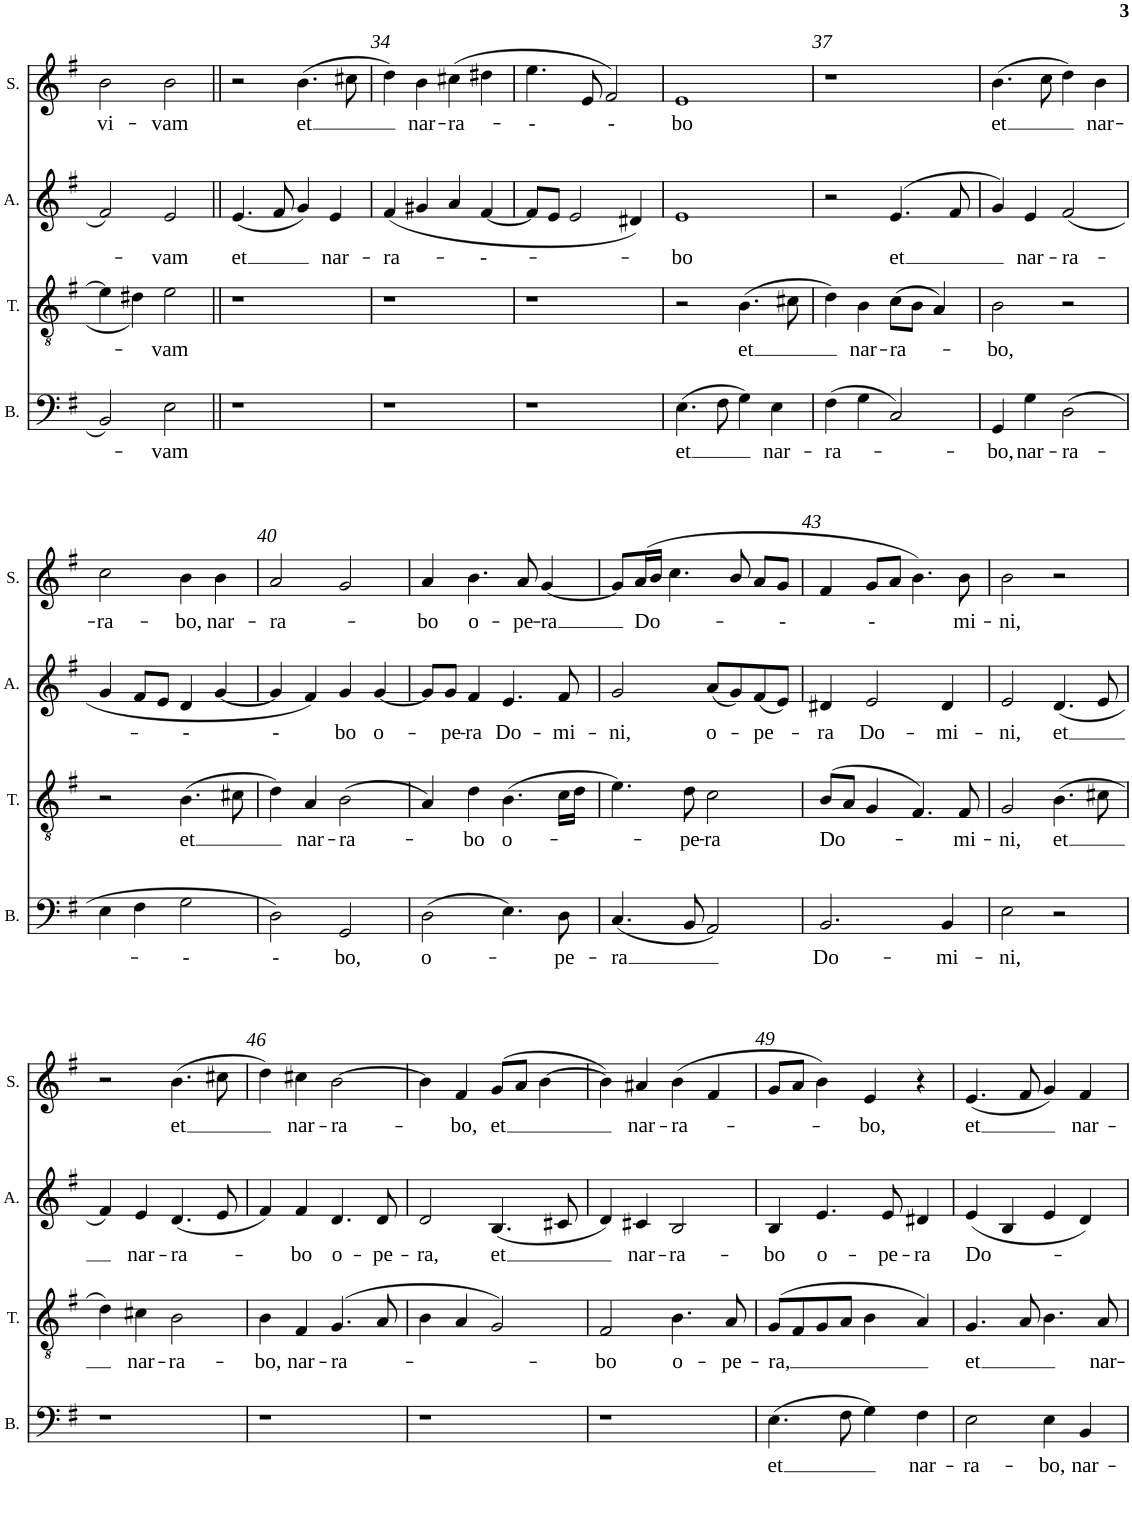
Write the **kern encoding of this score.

**kern	**text	**kern	**text	**kern	**text	**kern	**text
*part4	*part4	*part3	*part3	*part2	*part2	*part1	*part1
*staff4	*staff4	*staff3	*staff3	*staff2	*staff2	*staff1	*staff1
*I"Bass	*	*I"Tenor	*	*I"Alto	*	*I"Soprano	*
*I'B.	*	*I'T.	*	*I'A.	*	*I'S.	*
!!LO:PB:g=z
*clefF4	*	*clefGv2	*	*clefG2	*	*clefG2	*
*k[f#]	*	*k[f#]	*	*k[f#]	*	*k[f#]	*
*G:	*	*G:	*	*G:	*	*G:	*
*M4/4	*	*M4/4	*	*M4/4	*	*M4/4	*
*met(c)	*	*met(c)	*	*met(c)	*	*met(c)	*
=32	=32	=32	=32	=32	=32	=32	=32
!	!	!	!	!	!	!	!LO:LY:b
2BB/	.	4e\]	.	2f#/	.	2b\	vi-
.	.	4d#X\	.	.	.	.	.
!	!LO:LY:b	!	!LO:LY:b	!	!LO:LY:b	!	!LO:LY:b
2E\	-vam	2e\	-vam	2e/	-vam	2b\	-vam
=33||	=33||	=33||	=33||	=33||	=33||	=33||	=33||
!	!	!	!	!	!LO:LY:b	!	!
1r	.	1r	.	(4.e/	et	2r	.
.	.	.	.	8f#/	.	.	.
!	!	!	!	!	!	!	!LO:LY:b
.	.	.	.	4g/)	.	(4.b\	et
!	!	!	!	!	!LO:LY:b	!	!
.	.	.	.	4e/	nar-	.	.
.	.	.	.	.	.	8cc#X\	.
=34	=34	=34	=34	=34	=34	=34	=34
!	!	!	!	!	!LO:LY:b	!	!
1r	.	1r	.	(4f#/	-ra-	4dd\)	.
!	!	!	!	!	!	!	!LO:LY:b
.	.	.	.	4g#X/	.	4b\	nar-
!	!	!	!	!	!	!	!LO:LY:b
.	.	.	.	4a/	.	(4cc#X\	-ra-
!	!	!	!	!	!LO:LY:b	!	!
.	.	.	.	[<4f#/	---	4dd#X\	.
=35	=35	=35	=35	=35	=35	=35	=35
!	!	!	!	!	!	!	!LO:LY:b
1r	.	1r	.	8f#/L]	.	4.ee\	-
.	.	.	.	8e/J	.	.	.
.	.	.	.	2e/	.	.	.
.	.	.	.	.	.	8e/	.
!	!	!	!	!	!	!	!LO:LY:b
.	.	.	.	.	.	2f#/)	-
.	.	.	.	4d#X/)	.	.	.
=36	=36	=36	=36	=36	=36	=36	=36
!	!LO:LY:b	!	!	!	!LO:LY:b	!	!LO:LY:b
(4.E\	et	2r	.	1e	-bo	1e	-bo
8F#\	.	.	.	.	.	.	.
!	!	!	!LO:LY:b	!	!	!	!
4G\)	.	(4.B\	et	.	.	.	.
!	!LO:LY:b	!	!	!	!	!	!
4E\	nar-	.	.	.	.	.	.
.	.	8c#X\	.	.	.	.	.
=37	=37	=37	=37	=37	=37	=37	=37
!	!LO:LY:b	!	!	!	!	!	!
(4F#\	-ra-	4d\)	.	2r	.	1r	.
!	!	!	!LO:LY:b	!	!	!	!
4G\	.	4B\	nar-	.	.	.	.
!	!	!	!LO:LY:b	!	!LO:LY:b	!	!
2C/)	.	(8c\L	-ra-	(>4.e/	et	.	.
.	.	8B\J	.	.	.	.	.
.	.	4A/)	.	.	.	.	.
.	.	.	.	8f#/	.	.	.
=38	=38	=38	=38	=38	=38	=38	=38
!	!LO:LY:b	!	!LO:LY:b	!	!	!	!LO:LY:b
4GG/	-bo,	2B\	-bo,	4g/)	.	(4.b\	et
!	!LO:LY:b	!	!	!	!LO:LY:b	!	!
4G\	nar-	.	.	4e/	nar-	.	.
.	.	.	.	.	.	8cc\	.
!	!LO:LY:b	!	!	!	!LO:LY:b	!	!
(2D\	-ra-	2r	.	(2f#/	-ra-	4dd\)	.
!	!	!	!	!	!	!	!LO:LY:b
.	.	.	.	.	.	4b\	nar-
!!LO:LB:g=z
=39	=39	=39	=39	=39	=39	=39	=39
!	!	!	!	!	!	!	!LO:LY:b
4E\	.	2r	.	4g/	.	2cc\	-ra-
4F#\	.	.	.	8f#/L	.	.	.
.	.	.	.	8e/J	.	.	.
!	!LO:LY:b	!	!LO:LY:b	!	!LO:LY:b	!	!LO:LY:b
2G\	-	(4.B\	et	4d/	-	4b\	-bo,
!	!	!	!	!	!	!	!LO:LY:b
.	.	.	.	[<4g/	.	4b\	nar-
.	.	8c#X\	.	.	.	.	.
=40	=40	=40	=40	=40	=40	=40	=40
!	!LO:LY:b	!	!	!	!LO:LY:b	!	!LO:LY:b
2D\)	-	4d\)	.	4g/]	-	2a/	-ra-
!	!	!	!LO:LY:b	!	!	!	!
.	.	4A/	nar-	4f#/)	.	.	.
!	!LO:LY:b	!	!LO:LY:b	!	!LO:LY:b	!	!
2GG/	-bo,	(2B\	-ra-	4g/	-bo	2g/	.
!	!	!	!	!	!LO:LY:b	!	!
.	.	.	.	[<4g/	o-	.	.
=41	=41	=41	=41	=41	=41	=41	=41
!	!LO:LY:b	!	!	!	!	!	!LO:LY:b
(2D\	o-	4A/)	.	8g/L]	.	4a/	-bo
!	!	!	!	!	!LO:LY:b	!	!
.	.	.	.	8g/J	-pe-	.	.
!	!	!	!LO:LY:b	!	!LO:LY:b	!	!LO:LY:b
.	.	4d\	-bo	4f#/	-ra	4.b\	o-
!	!	!	!LO:LY:b	!	!LO:LY:b	!	!
4.E\)	.	(4.B\	o-	4.e/	Do-	.	.
!	!	!	!	!	!	!	!LO:LY:b
.	.	.	.	.	.	8a/	-pe-
!	!	!	!	!	!	!	!LO:LY:b
.	.	.	.	.	.	[<4g/	-ra
!	!LO:LY:b	!	!	!	!LO:LY:b	!	!
8D\	-pe-	16c\LL	.	8f#/	-mi-	.	.
.	.	16d\JJ	.	.	.	.	.
=42	=42	=42	=42	=42	=42	=42	=42
!	!LO:LY:b	!	!	!	!LO:LY:b	!	!
(4.C/	-ra	4.e\)	.	2g/	-ni,	8g/L]	.
!	!	!	!	!	!	!	!LO:LY:b
.	.	.	.	.	.	(16a/L	Do-
.	.	.	.	.	.	16b/JJ	.
.	.	.	.	.	.	4.cc\	.
!	!	!	!LO:LY:b	!	!	!	!
8BB/	.	8d\	-pe-	.	.	.	.
!	!	!	!LO:LY:b	!	!LO:LY:b	!	!
2AA/)	.	2c\	-ra	(8a/L	o-	.	.
.	.	.	.	8g/)	.	8b/	.
!	!	!	!	!	!LO:LY:b	!	!
.	.	.	.	(8f#/	-pe-	8a/L	.
!	!	!	!	!	!	!	!LO:LY:b
.	.	.	.	8e/J)	.	8g/J	-
=43	=43	=43	=43	=43	=43	=43	=43
!	!LO:LY:b	!	!LO:LY:b	!	!LO:LY:b	!	!
2.BB/	Do-	(>8B/L	Do-	4d#X/	-ra	4f#/	.
.	.	8A/J	.	.	.	.	.
!	!	!	!	!	!LO:LY:b	!	!LO:LY:b
.	.	4G/	.	2e/	Do-	8g/L	-
.	.	.	.	.	.	8a/J	.
.	.	4.F#/)	.	.	.	4.b\)	.
!	!LO:LY:b	!	!	!	!LO:LY:b	!	!
4BB/	-mi-	.	.	4d#/	-mi-	.	.
!	!	!	!LO:LY:b	!	!	!	!LO:LY:b
.	.	8F#/	-mi-	.	.	8b\	-mi-
=44	=44	=44	=44	=44	=44	=44	=44
!	!LO:LY:b	!	!LO:LY:b	!	!LO:LY:b	!	!LO:LY:b
2E\	-ni,	2G/	-ni,	2e/	-ni,	2b\	-ni,
!	!	!	!LO:LY:b	!	!LO:LY:b	!	!
2r	.	(4.B\	et	(4.d/	et	2r	.
.	.	8c#X\	.	8e/	.	.	.
!!LO:LB:g=z
=45	=45	=45	=45	=45	=45	=45	=45
1r	.	4d\)	.	4f#/)	.	2r	.
!	!	!	!LO:LY:b	!	!LO:LY:b	!	!
.	.	4c#X\	nar-	4e/	nar-	.	.
!	!	!	!LO:LY:b	!	!LO:LY:b	!	!LO:LY:b
.	.	2B\	-ra-	(4.d/	-ra-	(4.b\	et
.	.	.	.	8e/	.	8cc#X\	.
=46	=46	=46	=46	=46	=46	=46	=46
!	!	!	!LO:LY:b	!	!	!	!
1r	.	4B\	-bo,	4f#/)	.	4dd\)	.
!	!	!	!LO:LY:b	!	!LO:LY:b	!	!LO:LY:b
.	.	4F#/	nar-	4f#/	-bo	4cc#X\	nar-
!	!	!	!LO:LY:b	!	!LO:LY:b	!	!LO:LY:b
.	.	(4.G/	-ra-	4.d/	o-	[>2b\	-ra-
!	!	!	!	!	!LO:LY:b	!	!
.	.	8A/	.	8d/	-pe-	.	.
=47	=47	=47	=47	=47	=47	=47	=47
!	!	!	!	!	!LO:LY:b	!	!
1r	.	4B\	.	2d/	-ra,	4b\]	.
!	!	!	!	!	!	!	!LO:LY:b
.	.	4A/	.	.	.	4f#/	-bo,
!	!	!	!	!	!LO:LY:b	!	!LO:LY:b
.	.	2G/)	.	(4.B/	et	(8g/L	et
.	.	.	.	.	.	8a/J	.
.	.	.	.	.	.	[>4b\	.
.	.	.	.	8c#X/	.	.	.
=48	=48	=48	=48	=48	=48	=48	=48
!	!	!	!LO:LY:b	!	!	!	!
1r	.	2F#/	-bo	4d/)	.	4b\])	.
!	!	!	!	!	!LO:LY:b	!	!LO:LY:b
.	.	.	.	4c#X/	nar-	4a#X/	nar-
!	!	!	!LO:LY:b	!	!LO:LY:b	!	!LO:LY:b
.	.	4.B\	o-	2B/	-ra-	(4b\	-ra-
.	.	.	.	.	.	4f#/	.
!	!	!	!LO:LY:b	!	!	!	!
.	.	8A/	-pe-	.	.	.	.
=49	=49	=49	=49	=49	=49	=49	=49
!	!LO:LY:b	!	!LO:LY:b	!	!LO:LY:b	!	!
(4.E\	et	(8G/L	-ra,	4B/	-bo	8g/L	.
.	.	8F#/	.	.	.	8a/J	.
!	!	!	!	!	!LO:LY:b	!	!
.	.	8G/	.	4.e/	o-	4b\)	.
8F#\	.	8A/J	.	.	.	.	.
!	!	!	!	!	!	!	!LO:LY:b
4G\)	.	4B\	.	.	.	4e/	-bo,
!	!	!	!	!	!LO:LY:b	!	!
.	.	.	.	8e/	-pe-	.	.
!	!LO:LY:b	!	!	!	!LO:LY:b	!	!
4F#\	nar-	4A/)	.	4d#X/	-ra	4r	.
=50	=50	=50	=50	=50	=50	=50	=50
!	!LO:LY:b	!	!LO:LY:b	!	!LO:LY:b	!	!LO:LY:b
2E\	-ra-	4.G/	et	(4e/	Do-	(4.e/	et
.	.	.	.	4B/	.	.	.
.	.	8A/	.	.	.	8f#/	.
!	!LO:LY:b	!	!	!	!	!	!
4E\	-bo,	4.B\	.	4e/	.	4g/)	.
!	!LO:LY:b	!	!	!	!	!	!LO:LY:b
4BB/	nar-	.	.	4d/)	.	4f#/	nar-
!	!	!	!LO:LY:b	!	!	!	!
.	.	8A/	nar-	.	.	.	.
=	=	=	=	=	=	=	=
*-	*-	*-	*-	*-	*-	*-	*-
